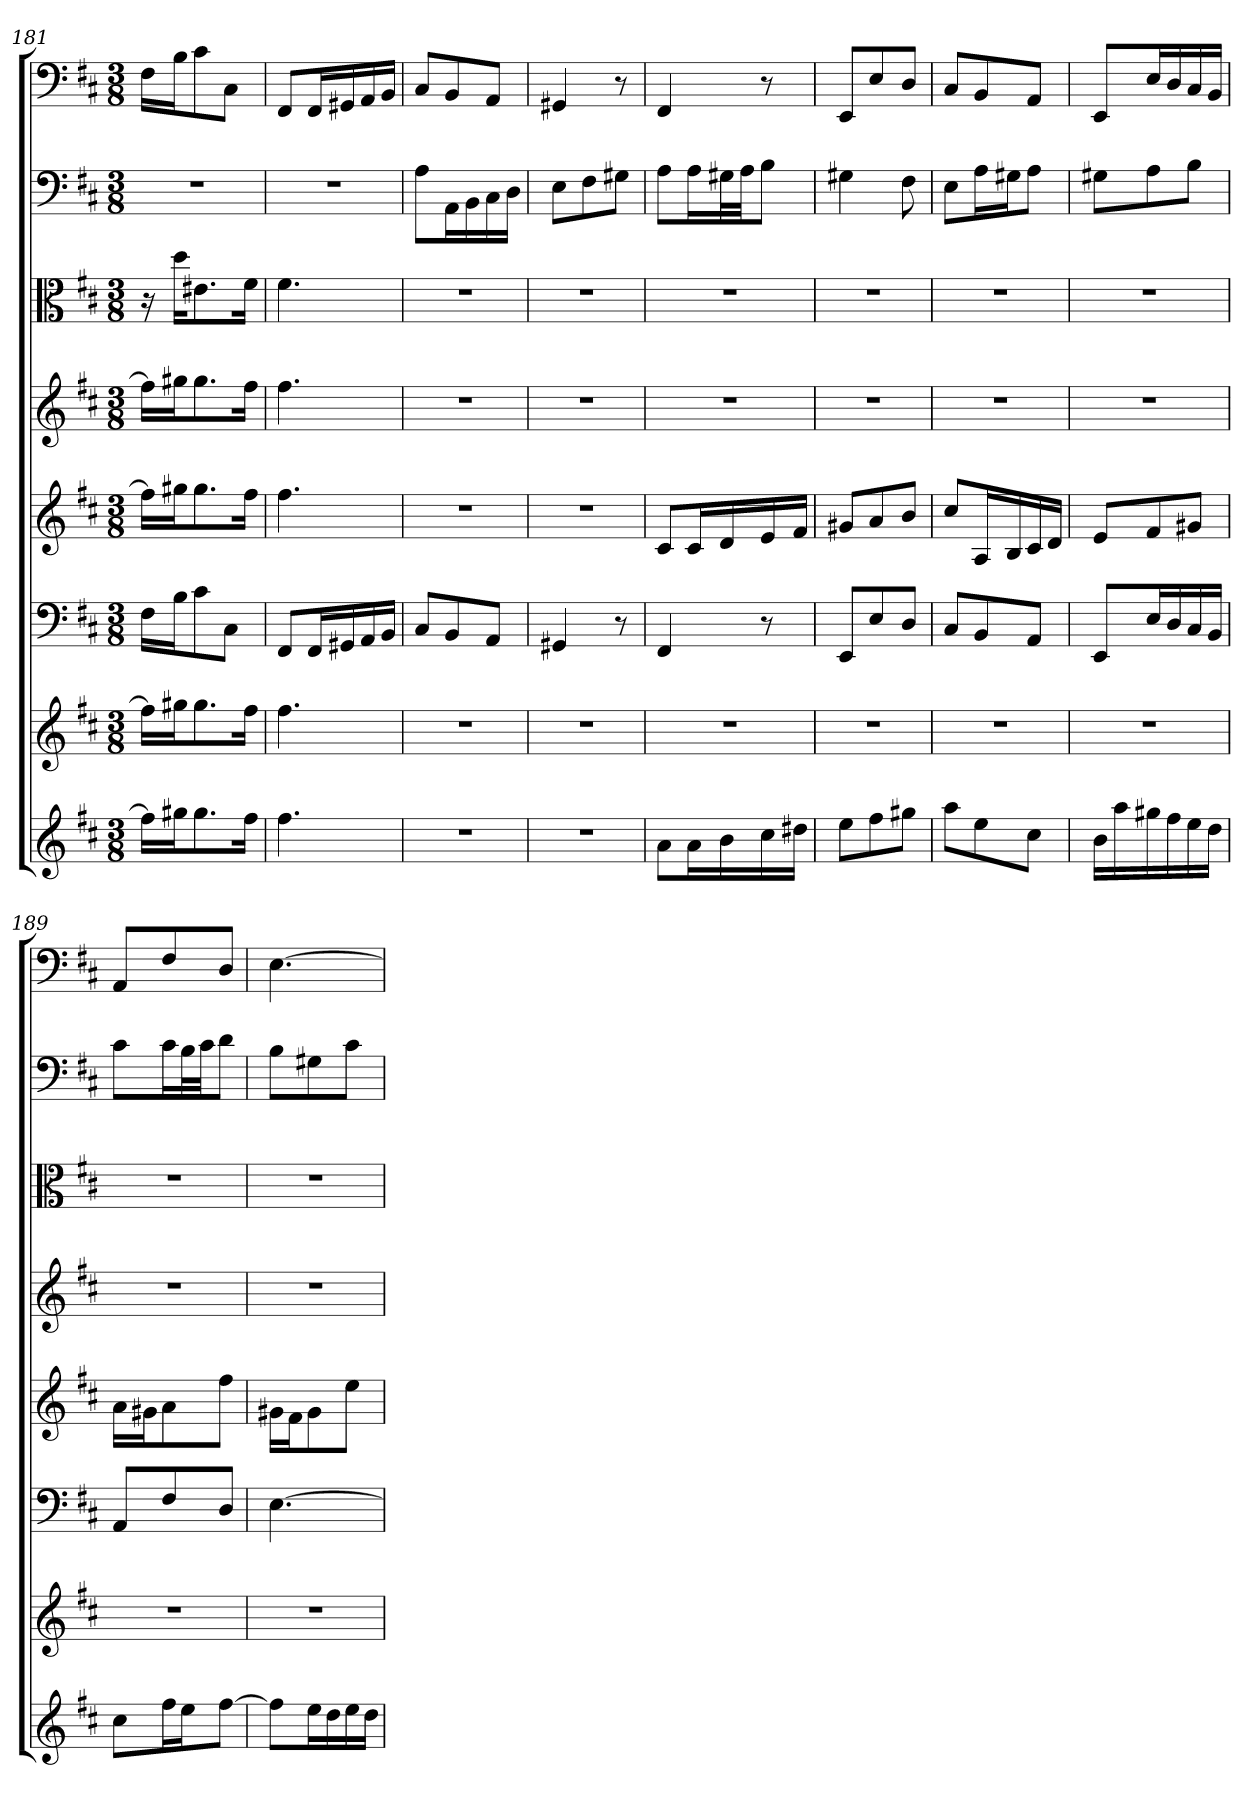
**kern	**kern	**kern	**kern	**kern	**kern	**kern	**kern
*part8	*part7	*part6	*part5	*part4	*part3	*part2	*part1
*staff8	*staff7	*staff6	*staff5	*staff4	*staff3	*staff2	*staff1
*	*	*clefF4	*	*	*clefC3	*clefF4	*clefF4
*k[f#c#]	*k[f#c#]	*k[f#c#]	*k[f#c#]	*k[f#c#]	*k[f#c#]	*k[f#c#]	*k[f#c#]
*D:	*D:	*D:	*D:	*D:	*D:	*D:	*D:
*M3/8	*M3/8	*M3/8	*M3/8	*M3/8	*M3/8	*M3/8	*M3/8
=181	=181	=181	=181	=181	=181	=181	=181
16ff#LL]	16ff#LL]	16F#\LL	16ff#LL]	16ff#LL]	16r	4.r	16F#\LL
16gg#XJ	16gg#XJ	16B\J	16gg#XJ	16gg#XJ	16dd\KL	.	16B\J
8.gg#	8.gg#	8c#\	8.gg#	8.gg#	8.e#X\	.	8c#\
.	.	8C#\J	.	.	.	.	8C#\J
16ff#Jk	16ff#Jk	.	16ff#Jk	16ff#Jk	16f#\Jk	.	.
=182	=182	=182	=182	=182	=182	=182	=182
4.ff#	4.ff#	8FF#/L	4.ff#	4.ff#	4.f#	4.r	8FF#/L
.	.	16FF#/L	.	.	.	.	16FF#/L
.	.	16GG#X/	.	.	.	.	16GG#X/
.	.	16AA/	.	.	.	.	16AA/
.	.	16BB/JJ	.	.	.	.	16BB/JJ
=183	=183	=183	=183	=183	=183	=183	=183
4.r	4.r	8C#/L	4.r	4.r	4.r	8A\L	8C#/L
.	.	8BB/	.	.	.	16AA\L	8BB/
.	.	.	.	.	.	16BB\	.
.	.	8AA/J	.	.	.	16C#\	8AA/J
.	.	.	.	.	.	16D\JJ	.
=184	=184	=184	=184	=184	=184	=184	=184
4.r	4.r	4GG#X	4.r	4.r	4.r	8E\L	4GG#X
.	.	.	.	.	.	8F#\	.
.	.	8r	.	.	.	8G#X\J	8r
=185	=185	=185	=185	=185	=185	=185	=185
8aL	4.r	4FF#	8c#L	4.r	4.r	8A\L	4FF#
16aL	.	.	16c#L	.	.	16A\L	.
16b	.	.	16d	.	.	32G#X\L	.
.	.	.	.	.	.	32A\JJ	.
16cc#	.	8r	16e	.	.	8B\J	8r
16dd#XJJ	.	.	16f#JJ	.	.	.	.
=186	=186	=186	=186	=186	=186	=186	=186
8eeL	4.r	8EE/L	8g#XL	4.r	4.r	4G#X	8EE/L
8ff#	.	8E/	8a	.	.	.	8E/
8gg#XJ	.	8D/J	8bJ	.	.	8F#	8D/J
=187	=187	=187	=187	=187	=187	=187	=187
8aaL	4.r	8C#/L	8cc#L	4.r	4.r	8E\L	8C#/L
8ee	.	8BB/	16AL	.	.	16A\L	8BB/
.	.	.	16B	.	.	16G#X\J	.
8cc#J	.	8AA/J	16c#	.	.	8A\J	8AA/J
.	.	.	16dJJ	.	.	.	.
=188	=188	=188	=188	=188	=188	=188	=188
16bLL	4.r	8EE/L	8eL	4.r	4.r	8G#X\L	8EE/L
16aa	.	.	.	.	.	.	.
16gg#X	.	16E/L	8f#	.	.	8A\	16E/L
16ff#	.	16D/	.	.	.	.	16D/
16ee	.	16C#/	8g#XJ	.	.	8B\J	16C#/
16ddJJ	.	16BB/JJ	.	.	.	.	16BB/JJ
=189	=189	=189	=189	=189	=189	=189	=189
8cc#L	4.r	8AA/L	16aLL	4.r	4.r	8c#\L	8AA/L
.	.	.	16g#XJ	.	.	.	.
16ff#L	.	8F#/	8a	.	.	16c#\L	8F#/
16eeJ	.	.	.	.	.	32B\L	.
.	.	.	.	.	.	32c#\JJ	.
[8ff#J	.	8D/J	8ff#J	.	.	8d\J	8D/J
=190	=190	=190	=190	=190	=190	=190	=190
8ff#L]	4.r	[4.E	16g#XLL	4.r	4.r	8B\L	[4.E
.	.	.	16f#J	.	.	.	.
16eeL	.	.	8g#	.	.	8G#X\	.
16dd	.	.	.	.	.	.	.
16ee	.	.	8eeJ	.	.	8c#\J	.
16ddJJ	.	.	.	.	.	.	.
=	=	=	=	=	=	=	=
*-	*-	*-	*-	*-	*-	*-	*-
